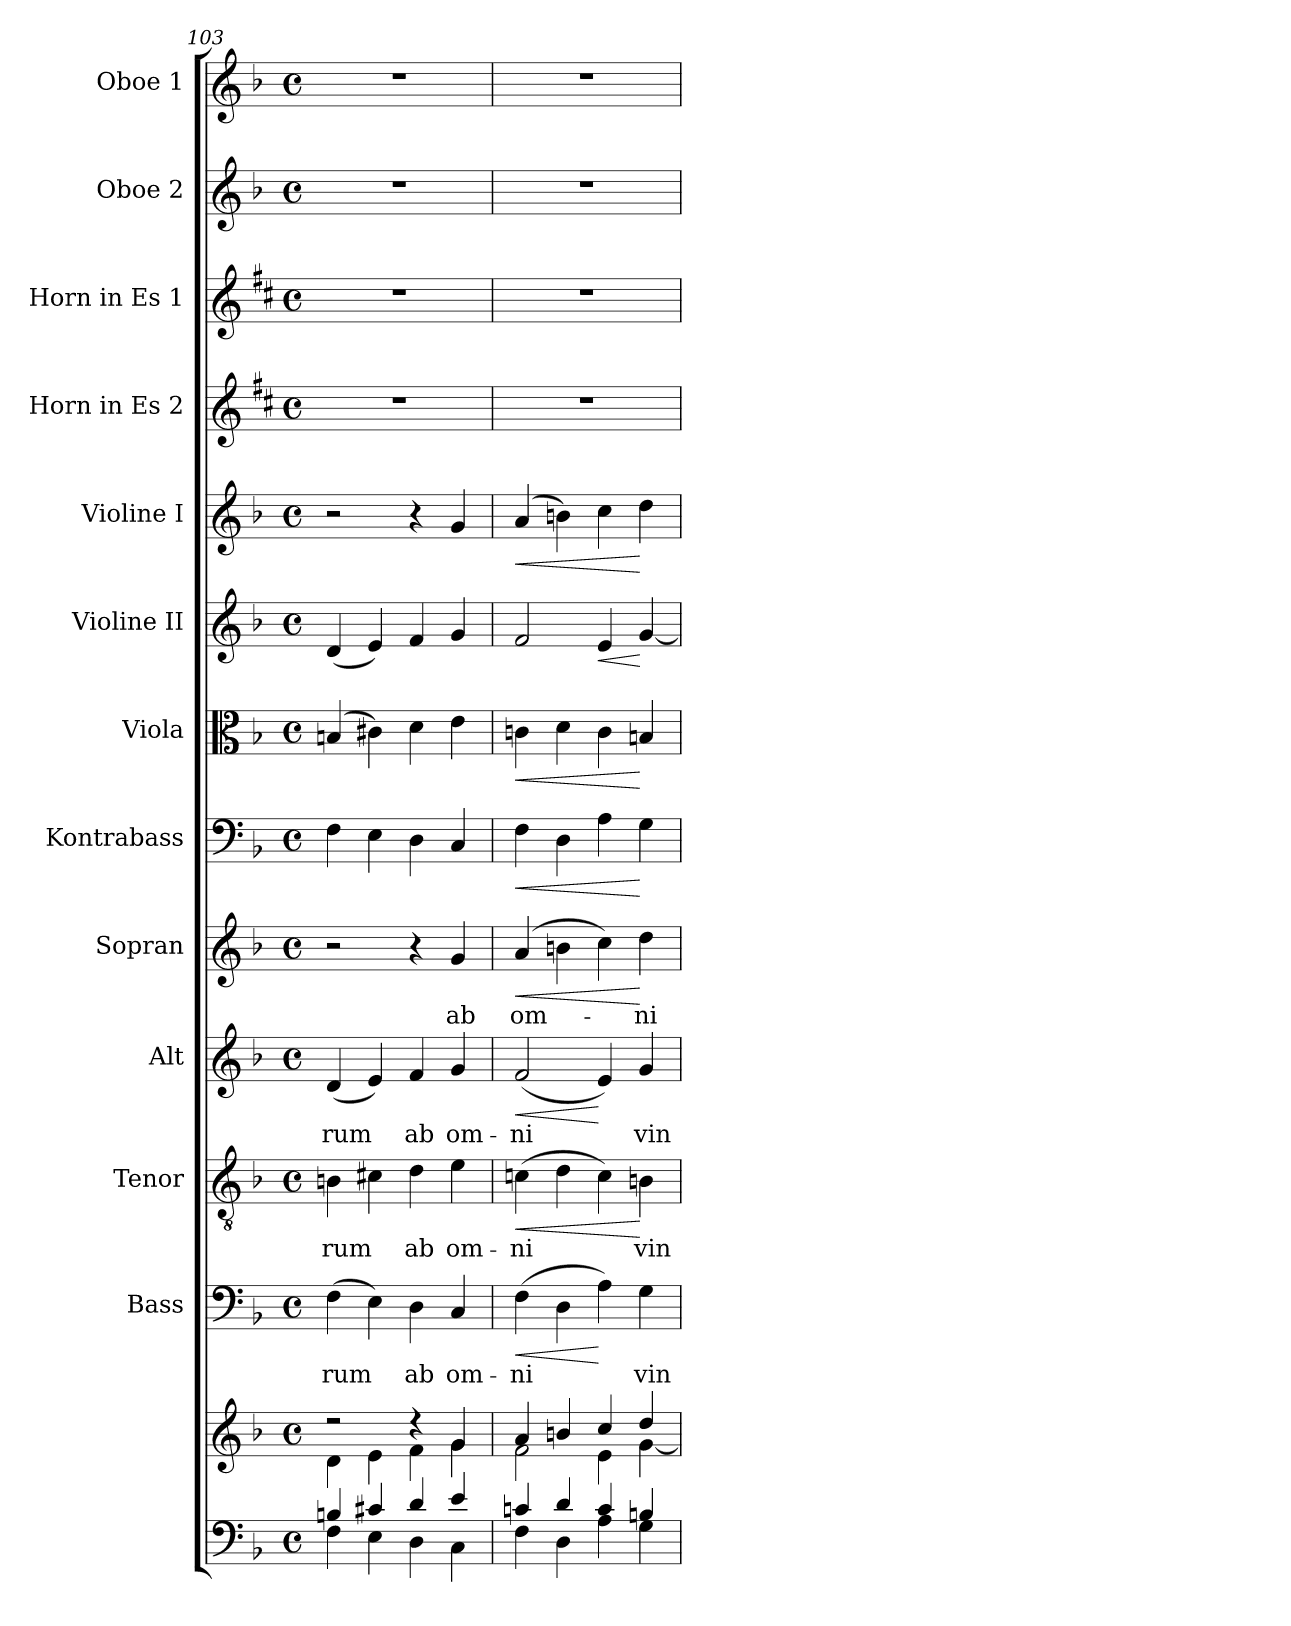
**kern	**kern	**kern	**text	**dynam	**kern	**text	**dynam	**kern	**text	**dynam	**kern	**text	**dynam	**kern	**dynam	**kern	**dynam	**kern	**dynam	**kern	**dynam	**kern	**kern	**kern	**kern
*part13	*part13	*part12	*part12	*part12	*part11	*part11	*part11	*part10	*part10	*part10	*part9	*part9	*part9	*part8	*part8	*part7	*part7	*part6	*part6	*part5	*part5	*part4	*part3	*part2	*part1
*staff14	*staff13	*staff12	*staff12	*staff12	*staff11	*staff11	*staff11	*staff10	*staff10	*staff10	*staff9	*staff9	*staff9	*staff8	*staff8	*staff7	*staff7	*staff6	*staff6	*staff5	*staff5	*staff4	*staff3	*staff2	*staff1
*	*	*I"Bass	*	*	*I"Tenor	*	*	*I"Alt	*	*	*I"Sopran	*	*	*I"Kontrabass	*	*I"Viola	*	*I"Violine II	*	*I"Violine I	*	*I"Horn in Es 2	*I"Horn in Es 1	*I"Oboe 2	*I"Oboe 1
*	*	*I'B.	*	*	*I'T.	*	*	*I'A.	*	*	*I'S.	*	*	*I'Kb.	*	*I'Vla.	*	*I'Vl. II	*	*I'Vl. I	*	*I'Hr. 2	*I'Hr. 1	*I'Ob. 2	*I'Ob. 1
!!LO:PB:g=z
*clefF4	*clefG2	*clefF4	*	*	*clefGv2	*	*	*clefG2	*	*	*clefG2	*	*	*clefF4	*	*clefC3	*	*clefG2	*	*clefG2	*	*clefG2	*clefG2	*clefG2	*clefG2
*	*	*	*	*	*	*	*	*	*	*	*	*	*	*ITrd7c12	*	*	*	*	*	*	*	*ITrd5c9	*ITrd5c9	*	*
*k[b-]	*k[b-]	*k[b-]	*	*	*k[b-]	*	*	*k[b-]	*	*	*k[b-]	*	*	*k[b-]	*	*k[b-]	*	*k[b-]	*	*k[b-]	*	*k[b-]	*k[b-]	*k[b-]	*k[b-]
*F:	*F:	*F:	*	*	*F:	*	*	*F:	*	*	*F:	*	*	*F:	*	*F:	*	*F:	*	*F:	*	*F:	*F:	*F:	*F:
*M4/4	*M4/4	*M4/4	*	*	*M4/4	*	*	*M4/4	*	*	*M4/4	*	*	*M4/4	*	*M4/4	*	*M4/4	*	*M4/4	*	*M4/4	*M4/4	*M4/4	*M4/4
*met(c)	*met(c)	*met(c)	*	*	*met(c)	*	*	*met(c)	*	*	*met(c)	*	*	*met(c)	*	*met(c)	*	*met(c)	*	*met(c)	*	*met(c)	*met(c)	*met(c)	*met(c)
=103	=103	=103	=103	=103	=103	=103	=103	=103	=103	=103	=103	=103	=103	=103	=103	=103	=103	=103	=103	=103	=103	=103	=103	=103	=103
*^	*^	*	*	*	*	*	*	*	*	*	*	*	*	*	*	*	*	*	*	*	*	*	*	*	*
!	!	!	!	!	!LO:LY:b	!	!	!LO:LY:b	!	!	!LO:LY:b	!	!	!	!	!	!	!	!	!	!	!	!	!	!	!	!
4Bn/	4F\	2r	4d\	(>4F\	-rum	.	4Bn\	-rum	.	(<4d/	-rum	.	2r	.	.	4FF\	.	(4Bn/	.	(<4d/	.	2r	.	1r	1r	1r	1r
4c#X/	4E\	.	4e\	4E\)	.	.	4c#X\	.	.	4e/)	.	.	.	.	.	4EE\	.	4c#X\)	.	4e/)	.	.	.	.	.	.	.
!	!	!	!	!	!LO:LY:b	!	!	!LO:LY:b	!	!	!LO:LY:b	!	!	!	!	!	!	!	!	!	!	!	!	!	!	!	!
4d/	4D\	4rdd	4f\	4D\	ab	.	4d\	ab	.	4f/	ab	.	4r	.	.	4DD\	.	4d\	.	4f/	.	4r	.	.	.	.	.
!	!	!	!	!	!LO:LY:b	!	!	!LO:LY:b	!	!	!LO:LY:b	!	!	!LO:LY:b	!	!	!	!	!	!	!	!	!	!	!	!	!
4e/	4C\	4g/	4g\	4C/	om-	.	4e\	om-	.	4g/	om-	.	4g/	ab	.	4CC/	.	4e\	.	4g/	.	4g/	.	.	.	.	.
=104	=104	=104	=104	=104	=104	=104	=104	=104	=104	=104	=104	=104	=104	=104	=104	=104	=104	=104	=104	=104	=104	=104	=104	=104	=104	=104	=104
!	!	!	!	!	!LO:LY:b	!LO:HP:b	!	!LO:LY:b	!LO:HP:b	!	!LO:LY:b	!LO:HP:b	!	!LO:LY:b	!LO:HP:b	!	!LO:HP:b	!	!LO:HP:b	!	!	!	!LO:HP:b	!	!	!	!
4cn/	4F\	4a/	2f\	(>4F\	-ni	<	(>4cn\	-ni	<	(<2f/	-ni	<	(4a/	om-	<	4FF\	<	4cn\	<	2f/	.	(4a/	<	1r	1r	1r	1r
4d/	4D\	4bn/	.	4D\	.	.	4d\	.	.	.	.	.	4bn\	.	.	4DD\	.	4d\	.	.	.	4bn\)	.	.	.	.	.
!	!	!	!	!	!	!	!	!	!	!	!	!	!	!	!	!	!	!	!	!	!LO:HP:b	!	!	!	!	!	!
4c/	4A\	4cc/	4e\	4A\)	.	[	4c\)	.	.	4e/)	.	[	4cc\)	.	.	4AA\	.	4c\	.	4e/	<	4cc\	.	.	.	.	.
!	!	!	!	!	!LO:LY:b	!	!	!LO:LY:b	!	!	!LO:LY:b	!	!	!LO:LY:b	!	!	!	!	!	!	!	!	!	!	!	!	!
4Bn/	4G\	4dd/	[<4g\	4G\	vin-	.	4Bn\	vin-	[	4g/	vin-	.	4dd\	-ni	[	4GG\	[	4Bn/	[	[4g/	[	4dd\	[	.	.	.	.
*v	*v	*	*	*	*	*	*	*	*	*	*	*	*	*	*	*	*	*	*	*	*	*	*	*	*	*	*
*	*v	*v	*	*	*	*	*	*	*	*	*	*	*	*	*	*	*	*	*	*	*	*	*	*	*	*
=	=	=	=	=	=	=	=	=	=	=	=	=	=	=	=	=	=	=	=	=	=	=	=	=	=
*-	*-	*-	*-	*-	*-	*-	*-	*-	*-	*-	*-	*-	*-	*-	*-	*-	*-	*-	*-	*-	*-	*-	*-	*-	*-
